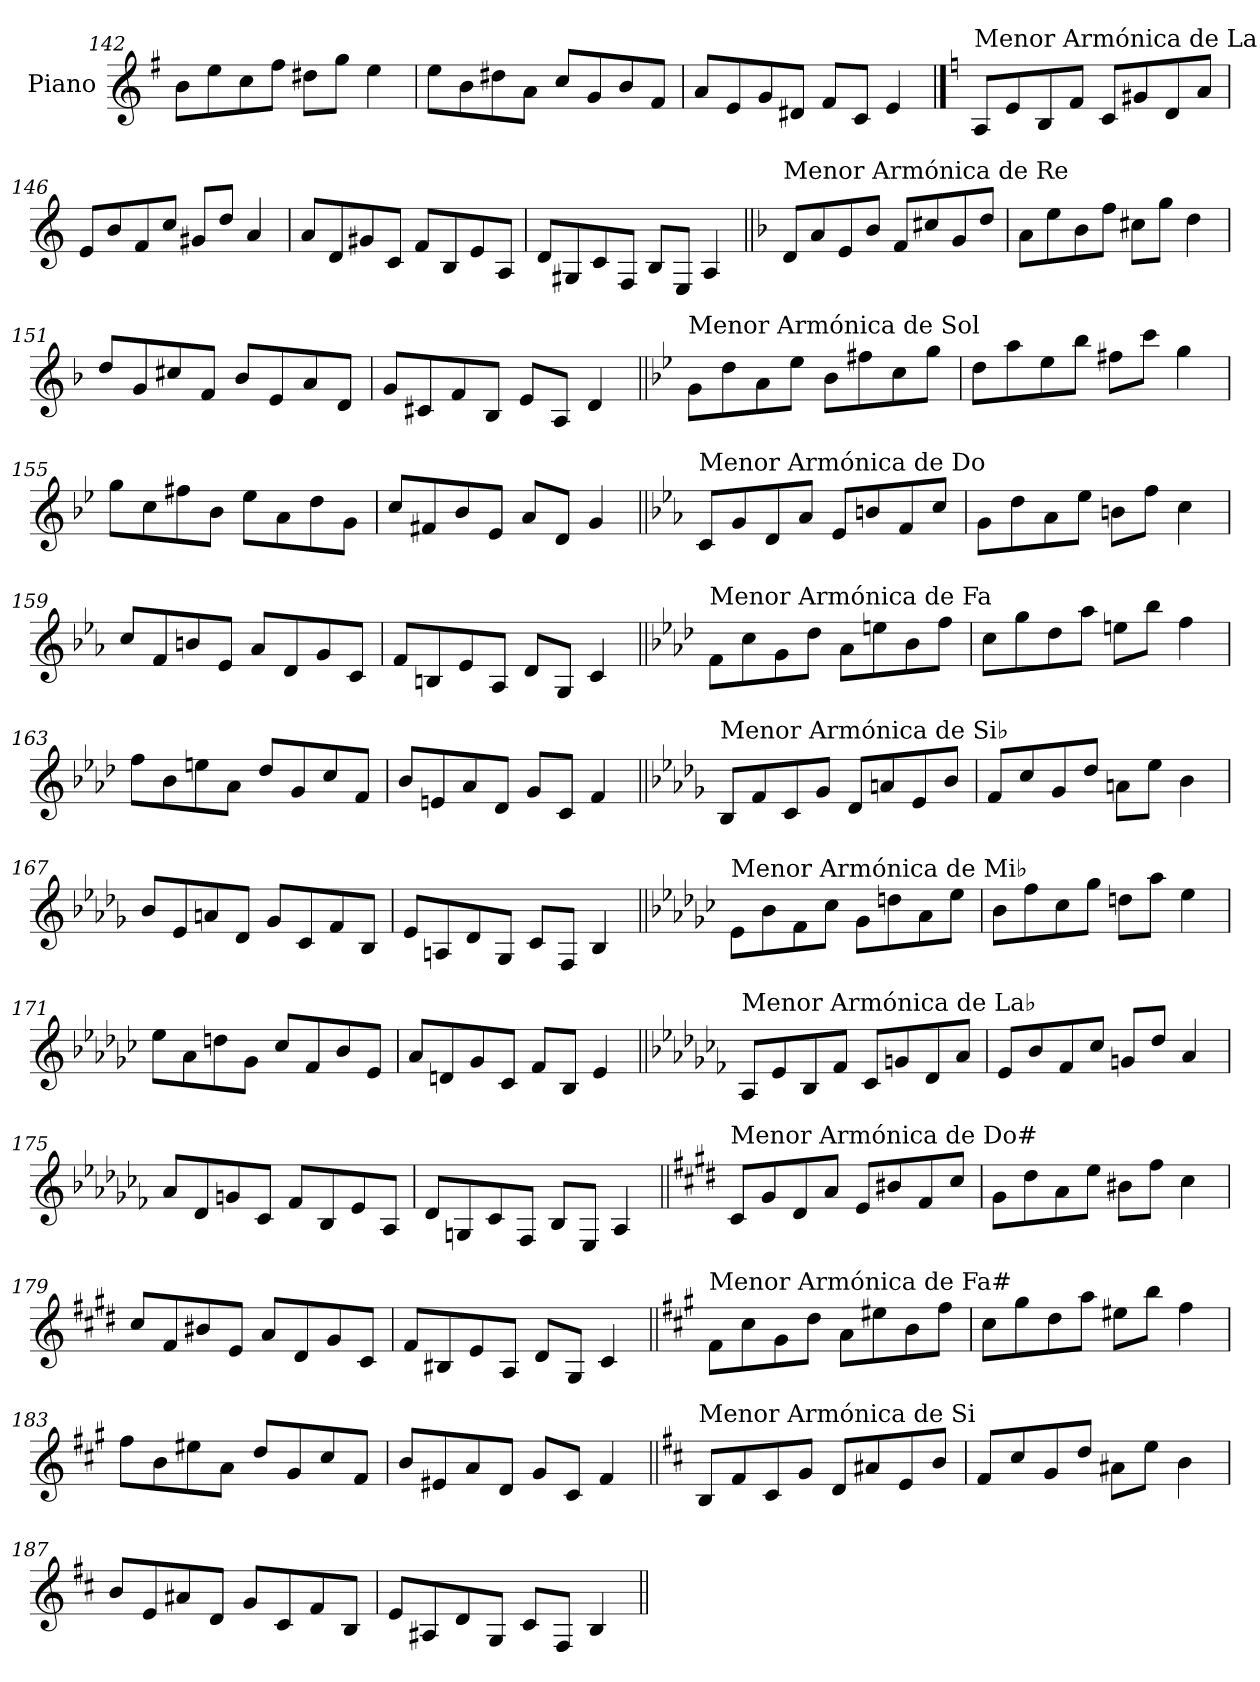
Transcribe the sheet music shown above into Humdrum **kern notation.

**kern
*part1
*staff1
*I"Piano
*I'Pno.
*clefG2
*k[f#]
=142
8b\L
8ee\
8cc\
8ff#\J
8dd#X\L
8gg\J
4ee\
=143
8ee\L
8b\
8dd#X\
8a\J
8cc/L
8g/
8b/
8f#/J
=144
8a/L
8e/
8g/
8d#X/J
8f#/L
8c/J
4e/
!!LO:PB:g=z
==145
*k[]
!LO:TX:a:t=Menor Armónica de La
8A/L
8e/
8B/
8f/J
8c/L
8g#X/
8d/
8a/J
=146
8e/L
8b/
8f/
8cc/J
8g#X/L
8dd/J
4a/
=147
8a/L
8d/
8g#X/
8c/J
8f/L
8B/
8e/
8A/J
=148
8d/L
8G#X/
8c/
8F/J
8B/L
8E/J
4A/
!!LO:LB:g=z
=149||
*k[b-]
!LO:TX:a:t=Menor Armónica de Re
8d/L
8a/
8e/
8b-/J
8f/L
8cc#X/
8g/
8dd/J
=150
8a\L
8ee\
8b-\
8ff\J
8cc#X\L
8gg\J
4dd\
=151
8dd/L
8g/
8cc#X/
8f/J
8b-/L
8e/
8a/
8d/J
=152
8g/L
8c#X/
8f/
8B-/J
8e/L
8A/J
4d/
!!LO:LB:g=z
=153||
*k[b-e-]
!LO:TX:a:t=Menor Armónica de Sol
8g\L
8dd\
8a\
8ee-\J
8b-\L
8ff#X\
8cc\
8gg\J
=154
8dd\L
8aa\
8ee-\
8bb-\J
8ff#X\L
8ccc\J
4gg\
=155
8gg\L
8cc\
8ff#X\
8b-\J
8ee-\L
8a\
8dd\
8g\J
=156
8cc/L
8f#X/
8b-/
8e-/J
8a/L
8d/J
4g/
!!LO:LB:g=z
=157||
*k[b-e-a-]
!LO:TX:a:t=Menor Armónica de Do
8c/L
8g/
8d/
8a-/J
8e-/L
8bn/
8f/
8cc/J
=158
8g\L
8dd\
8a-\
8ee-\J
8bn\L
8ff\J
4cc\
=159
8cc/L
8f/
8bn/
8e-/J
8a-/L
8d/
8g/
8c/J
=160
8f/L
8Bn/
8e-/
8A-/J
8d/L
8G/J
4c/
!!LO:LB:g=z
=161||
*k[b-e-a-d-]
!LO:TX:a:t=Menor Armónica de Fa
8f\L
8cc\
8g\
8dd-\J
8a-\L
8een\
8b-\
8ff\J
=162
8cc\L
8gg\
8dd-\
8aa-\J
8een\L
8bb-\J
4ff\
=163
8ff\L
8b-\
8een\
8a-\J
8dd-/L
8g/
8cc/
8f/J
=164
8b-/L
8en/
8a-/
8d-/J
8g/L
8c/J
4f/
!!LO:LB:g=z
=165||
*k[b-e-a-d-g-]
!LO:TX:a:t=Menor Armónica de Si♭
8B-/L
8f/
8c/
8g-/J
8d-/L
8an/
8e-/
8b-/J
=166
8f/L
8cc/
8g-/
8dd-/J
8an\L
8ee-\J
4b-\
=167
8b-/L
8e-/
8an/
8d-/J
8g-/L
8c/
8f/
8B-/J
=168
8e-/L
8An/
8d-/
8G-/J
8c/L
8F/J
4B-/
!!LO:PB:g=z
=169||
*k[b-e-a-d-g-c-]
!LO:TX:a:t=Menor Armónica de Mi♭
8e-\L
8b-\
8f\
8cc-\J
8g-\L
8ddn\
8a-\
8ee-\J
=170
8b-\L
8ff\
8cc-\
8gg-\J
8ddn\L
8aa-\J
4ee-\
=171
8ee-\L
8a-\
8ddn\
8g-\J
8cc-/L
8f/
8b-/
8e-/J
=172
8a-/L
8dn/
8g-/
8c-/J
8f/L
8B-/J
4e-/
!!LO:LB:g=z
=173||
*k[b-e-a-d-g-c-f-]
!LO:TX:a:t=Menor Armónica de La♭
8A-/L
8e-/
8B-/
8f-/J
8c-/L
8gn/
8d-/
8a-/J
=174
8e-/L
8b-/
8f-/
8cc-/J
8gn/L
8dd-/J
4a-/
=175
8a-/L
8d-/
8gn/
8c-/J
8f-/L
8B-/
8e-/
8A-/J
=176
8d-/L
8Gn/
8c-/
8F-/J
8B-/L
8E-/J
4A-/
!!LO:LB:g=z
=177||
*k[f#c#g#d#]
!LO:TX:a:t=Menor Armónica de Do#
8c#/L
8g#/
8d#/
8a/J
8e/L
8b#X/
8f#/
8cc#/J
=178
8g#\L
8dd#\
8a\
8ee\J
8b#X\L
8ff#\J
4cc#\
=179
8cc#/L
8f#/
8b#X/
8e/J
8a/L
8d#/
8g#/
8c#/J
=180
8f#/L
8B#X/
8e/
8A/J
8d#/L
8G#/J
4c#/
!!LO:LB:g=z
=181||
*k[f#c#g#]
!LO:TX:a:t=Menor Armónica de Fa#
8f#\L
8cc#\
8g#\
8dd\J
8a\L
8ee#X\
8b\
8ff#\J
=182
8cc#\L
8gg#\
8dd\
8aa\J
8ee#X\L
8bb\J
4ff#\
=183
8ff#\L
8b\
8ee#X\
8a\J
8dd/L
8g#/
8cc#/
8f#/J
=184
8b/L
8e#X/
8a/
8d/J
8g#/L
8c#/J
4f#/
!!LO:LB:g=z
=185||
*k[f#c#]
!LO:TX:a:t=Menor Armónica de Si
8B/L
8f#/
8c#/
8g/J
8d/L
8a#X/
8e/
8b/J
=186
8f#/L
8cc#/
8g/
8dd/J
8a#X\L
8ee\J
4b\
=187
8b/L
8e/
8a#X/
8d/J
8g/L
8c#/
8f#/
8B/J
=188
8e/L
8A#X/
8d/
8G/J
8c#/L
8F#/J
4B/
=||
*-
